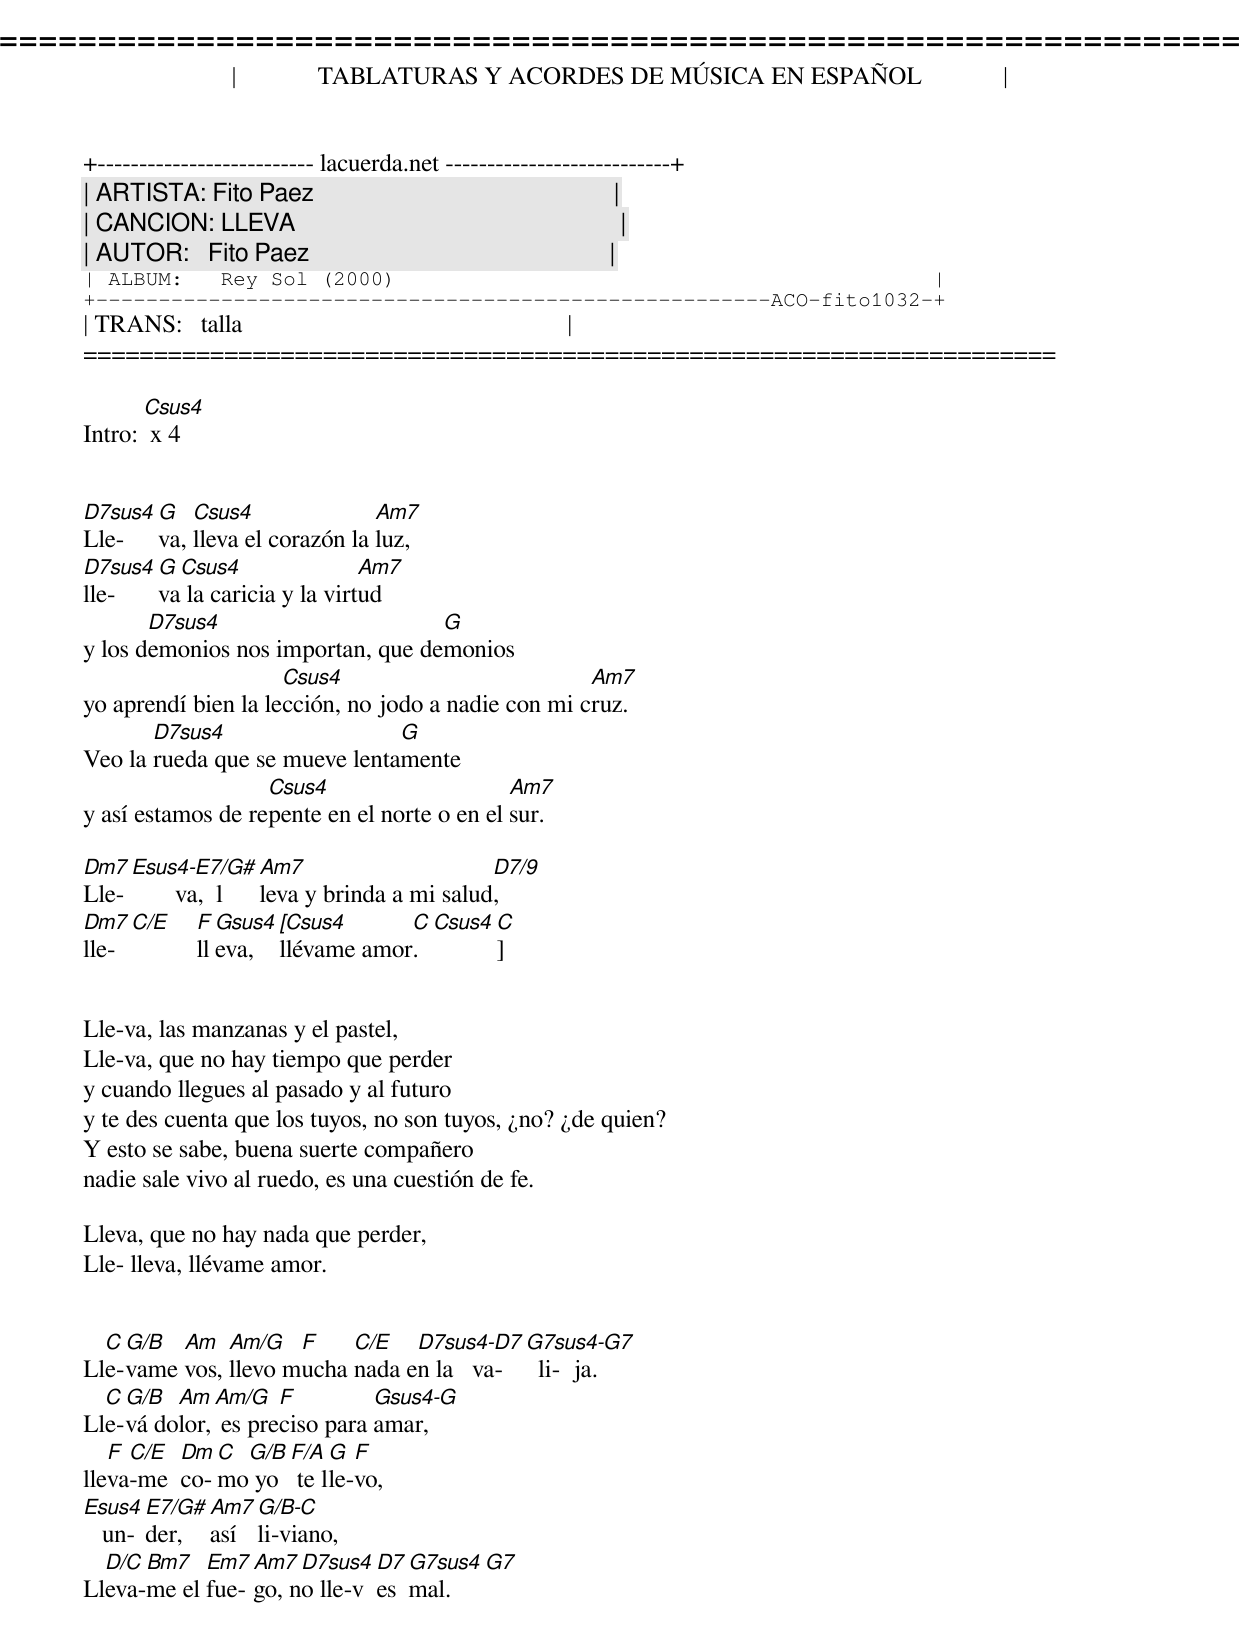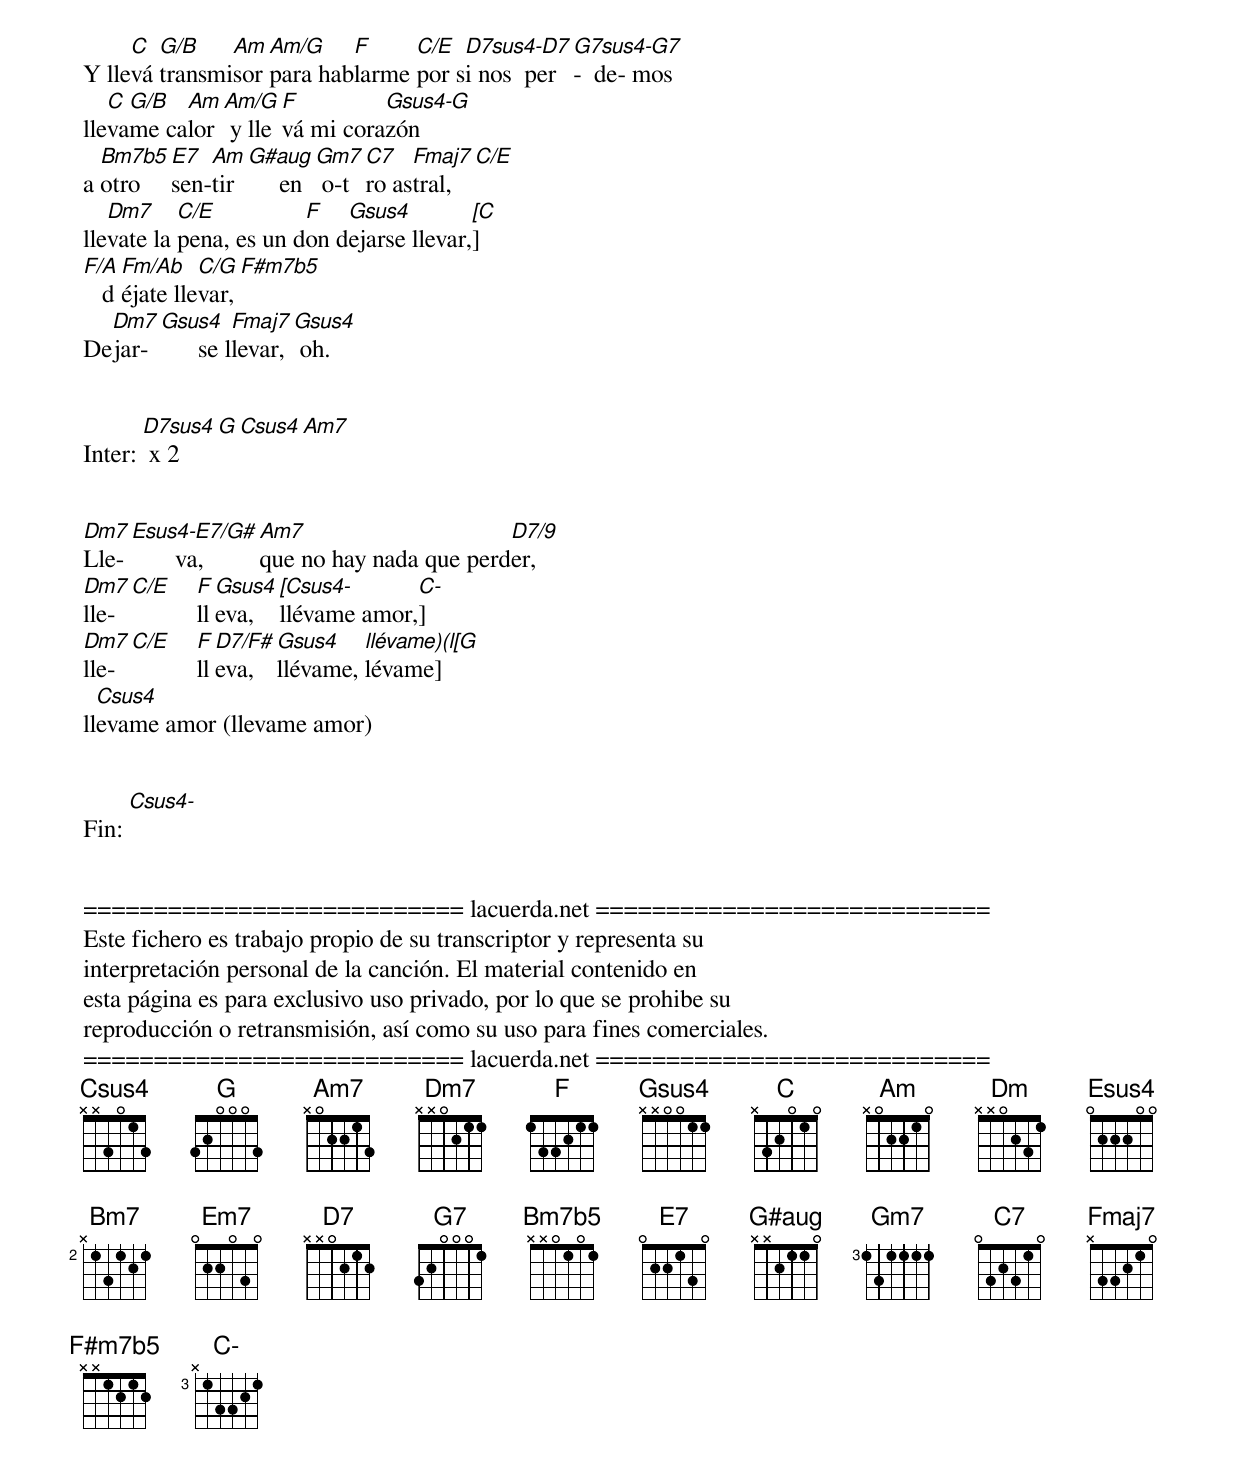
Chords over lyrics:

=====================================================================
|             TABLATURAS Y ACORDES DE MÚSICA EN ESPAÑOL             |
+-------------------------- lacuerda.net ---------------------------+
| ARTISTA: Fito Paez                                                |
| CANCION: LLEVA                                                    |
| AUTOR:   Fito Paez                                                |
| ALBUM:   Rey Sol (2000)                                           |
+------------------------------------------------------ACO-fito1032-+
| TRANS:   talla                                                    |
=====================================================================

Intro: [Csus4] x 4


D7sus4 G   Csus4               Am7
Lle-   va, lleva el corazón la luz,
D7sus4 G Csus4                Am7
lle-   va la caricia y la virtud
       D7sus4                      G
y los demonios nos importan, que demonios
                     Csus4                          Am7
yo aprendí bien la lección, no jodo a nadie con mi cruz.
       D7sus4                  G
Veo la rueda que se mueve lentamente
                   Csus4                     Am7
y así estamos de repente en el norte o en el sur.

Dm7 Esus4-E7/G#  Am7                     D7/9
Lle-       va,  lleva y brinda a mi salud,
Dm7 C/E F Gsus4   [Csus4      C  Csus4 C]
lle-    lleva,    llévame amor.


Lle-va, las manzanas y el pastel,
Lle-va, que no hay tiempo que perder
y cuando llegues al pasado y al futuro
y te des cuenta que los tuyos, no son tuyos, ¿no? ¿de quien?
Y esto se sabe, buena suerte compañero
nadie sale vivo al ruedo, es una cuestión de fe.

Lleva, que no hay nada que perder,
Lle- lleva, llévame amor.


  C G/B  Am   Am/G   F    C/E   D7sus4-D7 G7sus4-G7
Lle-vame vos, llevo mucha nada en la   va-  li-  ja.
  C G/B  Am  Am/G   F         Gsus4-G
Lle-vá dolor, es preciso para amar,
   F C/E  Dm C G/B F/A  G  F
lleva-me  co-mo yo  te lle-vo,
Esus4 E7/G#  Am7 G/B-C
   un-der,   así li-viano,
  D/C Bm7   Em7 Am7  D7sus4 D7 G7sus4 G7
Lleva-me el fue-go, no lle-ves mal.

     C  G/B    Am  Am/G    F     C/E  D7sus4-D7 G7sus4-G7
Y llevá transmisor para hablarme por si nos  per-  de- mos
   C G/B  Am Am/G  F         Gsus4-G
llevame calor y llevá mi corazón
  Bm7b5 E7  Am G#aug  Gm7 C7   Fmaj7 C/E
a otro  sen-tir     en o-tro astral,
   Dm7     C/E          F   Gsus4         [C]
llevate la pena, es un don dejarse llevar,
F/A Fm/Ab    C/G F#m7b5
   déjate llevar,
  Dm7  Gsus4     Fmaj7 Gsus4
Dejar-       se llevar, oh.


Inter: [D7sus4 G Csus4 Am7] x 2


Dm7 Esus4-E7/G#  Am7                     D7/9
Lle-       va,   que no hay nada que perder,
Dm7 C/E F Gsus4   [Csus4-       C-]
lle-    lleva,    llévame amor,
Dm7 C/E F D7/F# Gsus4               G
lle-    lleva,  llévame, [llévame)(llévame]
  Csus4
llevame amor (llevame amor)


Fin: [Csus4-]


=========================== lacuerda.net ============================
Este fichero es trabajo propio de su transcriptor y representa su
interpretación personal de la canción. El material contenido en
esta página es para exclusivo uso privado, por lo que se prohibe su
reproducción o retransmisión, así como su uso para fines comerciales.
=========================== lacuerda.net ============================
